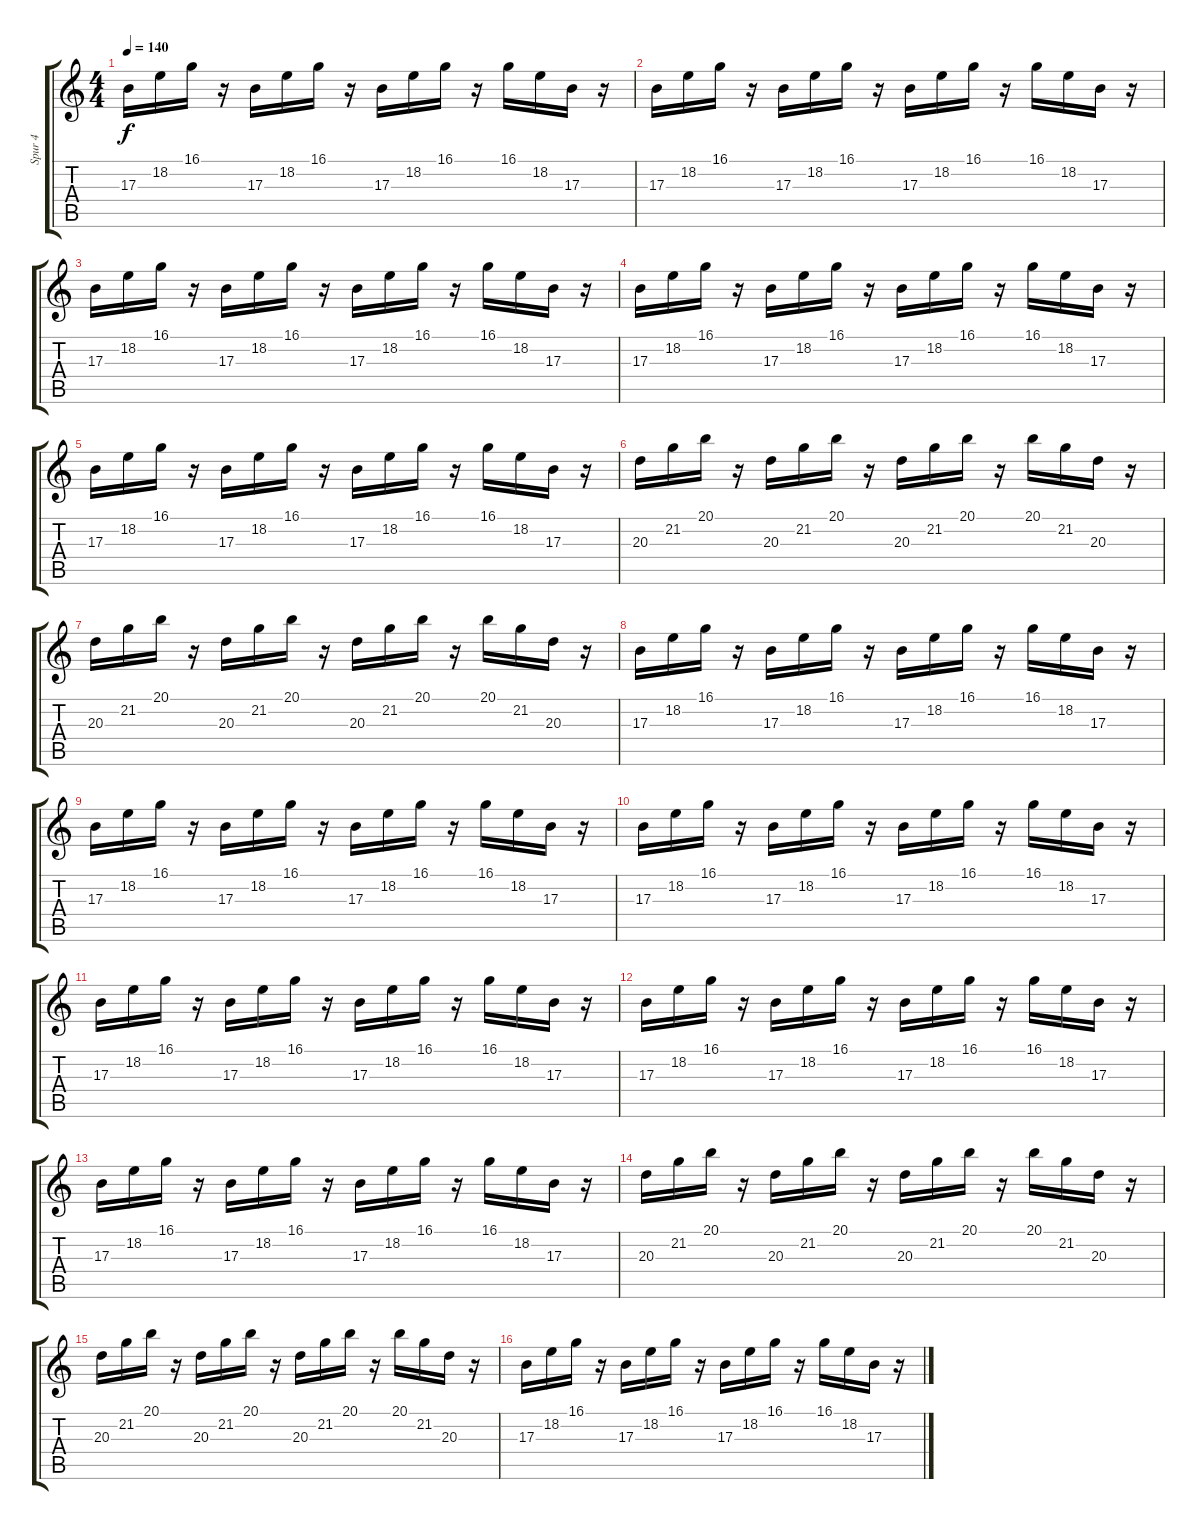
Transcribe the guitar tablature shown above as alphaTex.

\track ("Spur 4" "Spur 4") {instrument stringensemble1}
\staff {score tabs}
\tuning (Eb4 Bb3 Gb3 Db3 Ab2 Eb2) {hide}
\ts (4 4)
\tempo 140
\clef g2
\ks c
17.3.16{dy f} 18.2.16 16.1.16 r.16 17.3.16 18.2.16 16.1.16 r.16 17.3.16 18.2.16 16.1.16 r.16 16.1.16 18.2.16 17.3.16 r.16 |
17.3.16 18.2.16 16.1.16 r.16 17.3.16 18.2.16 16.1.16 r.16 17.3.16 18.2.16 16.1.16 r.16 16.1.16 18.2.16 17.3.16 r.16 |
17.3.16 18.2.16 16.1.16 r.16 17.3.16 18.2.16 16.1.16 r.16 17.3.16 18.2.16 16.1.16 r.16 16.1.16 18.2.16 17.3.16 r.16 |
17.3.16 18.2.16 16.1.16 r.16 17.3.16 18.2.16 16.1.16 r.16 17.3.16 18.2.16 16.1.16 r.16 16.1.16 18.2.16 17.3.16 r.16 |
17.3.16 18.2.16 16.1.16 r.16 17.3.16 18.2.16 16.1.16 r.16 17.3.16 18.2.16 16.1.16 r.16 16.1.16 18.2.16 17.3.16 r.16 |
20.3.16 21.2.16 20.1.16 r.16 20.3.16 21.2.16 20.1.16 r.16 20.3.16 21.2.16 20.1.16 r.16 20.1.16 21.2.16 20.3.16 r.16 |
20.3.16 21.2.16 20.1.16 r.16 20.3.16 21.2.16 20.1.16 r.16 20.3.16 21.2.16 20.1.16 r.16 20.1.16 21.2.16 20.3.16 r.16 |
17.3.16 18.2.16 16.1.16 r.16 17.3.16 18.2.16 16.1.16 r.16 17.3.16 18.2.16 16.1.16 r.16 16.1.16 18.2.16 17.3.16 r.16 |
17.3.16 18.2.16 16.1.16 r.16 17.3.16 18.2.16 16.1.16 r.16 17.3.16 18.2.16 16.1.16 r.16 16.1.16 18.2.16 17.3.16 r.16 |
17.3.16 18.2.16 16.1.16 r.16 17.3.16 18.2.16 16.1.16 r.16 17.3.16 18.2.16 16.1.16 r.16 16.1.16 18.2.16 17.3.16 r.16 |
17.3.16 18.2.16 16.1.16 r.16 17.3.16 18.2.16 16.1.16 r.16 17.3.16 18.2.16 16.1.16 r.16 16.1.16 18.2.16 17.3.16 r.16 |
17.3.16 18.2.16 16.1.16 r.16 17.3.16 18.2.16 16.1.16 r.16 17.3.16 18.2.16 16.1.16 r.16 16.1.16 18.2.16 17.3.16 r.16 |
17.3.16 18.2.16 16.1.16 r.16 17.3.16 18.2.16 16.1.16 r.16 17.3.16 18.2.16 16.1.16 r.16 16.1.16 18.2.16 17.3.16 r.16 |
20.3.16 21.2.16 20.1.16 r.16 20.3.16 21.2.16 20.1.16 r.16 20.3.16 21.2.16 20.1.16 r.16 20.1.16 21.2.16 20.3.16 r.16 |
20.3.16 21.2.16 20.1.16 r.16 20.3.16 21.2.16 20.1.16 r.16 20.3.16 21.2.16 20.1.16 r.16 20.1.16 21.2.16 20.3.16 r.16 |
17.3.16 18.2.16 16.1.16 r.16 17.3.16 18.2.16 16.1.16 r.16 17.3.16 18.2.16 16.1.16 r.16 16.1.16 18.2.16 17.3.16 r.16
